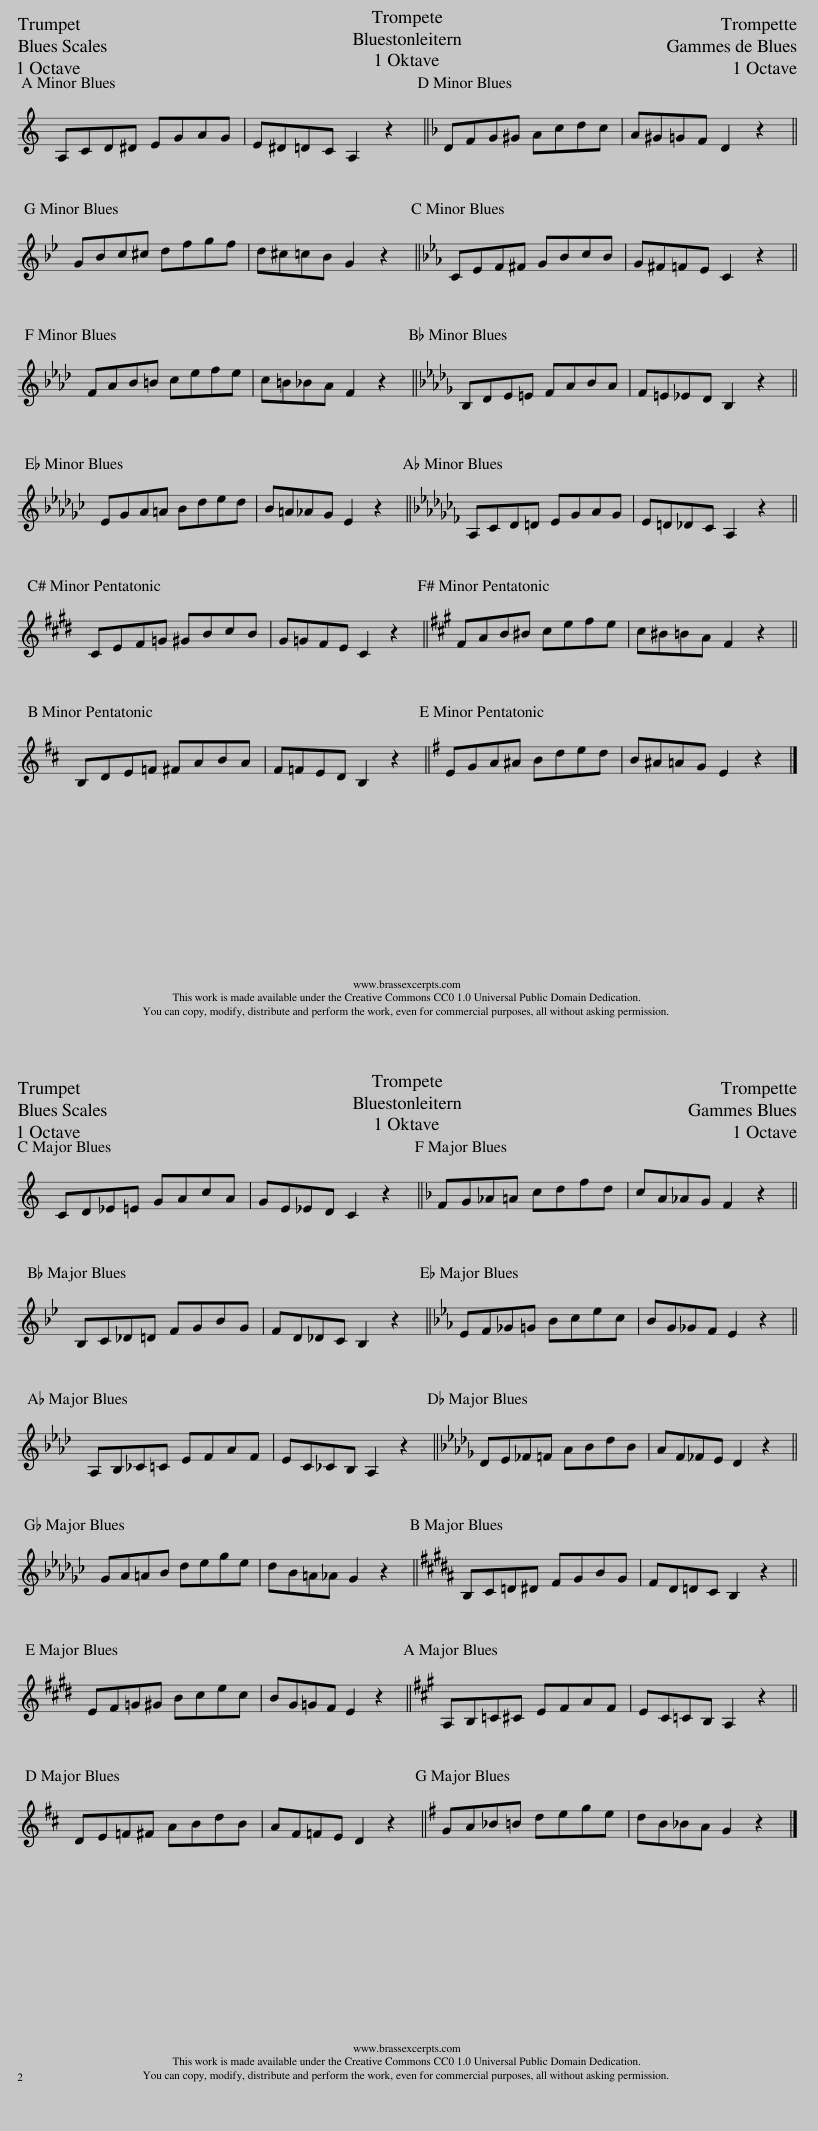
X:1
L:1/8
M:none
I:linebreak $
K:C
V:1 treble
V:1
 A,CD^D EGAG | E^D=DC A,2 z2 ||[K:F] DFG^G Acdc | A^G=GF D2 z2 ||$[K:Bb] GBc^c dfgf | %5
 d^c=cB G2 z2 ||[K:Eb] CEF^F GBcB | G^F=FE C2 z2 ||$[K:Ab] FAB=B cefe | c=B_BA F2 z2 || %10
[K:Db] B,DE=E FABA | F=E_ED B,2 z2 ||$[K:Gb] EGA=A Bded | B=A_AG E2 z2 ||[K:Cb] A,CD=D EGAG | %15
 E=D_DC A,2 z2 ||$[K:E] CEF=G ^GBcB | G=GFE C2 z2 ||[K:A] FAB^B cefe | c^B=BA F2 z2 ||$ %20
[K:D] B,DE=F ^FABA | F=FED B,2 z2 ||[K:G] EGA^A Bded | B^A=AG E2 z2 |]$[K:C] CD_E=E GAcA | %25
 GE_ED C2 z2 ||[K:F] FG_A=A cdfd | cA_AG F2 z2 ||$[K:Bb] B,C_D=D FGBG | FD_DC B,2 z2 || %30
[K:Eb] EF_G=G Bcec | BG_GF E2 z2 ||$[K:Ab] A,B,_C=C EFAF | EC_CB, A,2 z2 ||[K:Db] DE_F=F ABdB | %35
 AF_FE D2 z2 ||$[K:Gb] GA=AB dege | dB=A_A G2 z2 ||[K:B] B,C=D^D FGBG | FD=DC B,2 z2 ||$ %40
[K:E] EF=G^G Bcec | BG=GF E2 z2 ||[K:A] A,B,=C^C EFAF | EC=CB, A,2 z2 ||$[K:D] DE=F^F ABdB | %45
 AF=FE D2 z2 ||[K:G] GA_B=B dege | dB_BA G2 z2 |] %48
